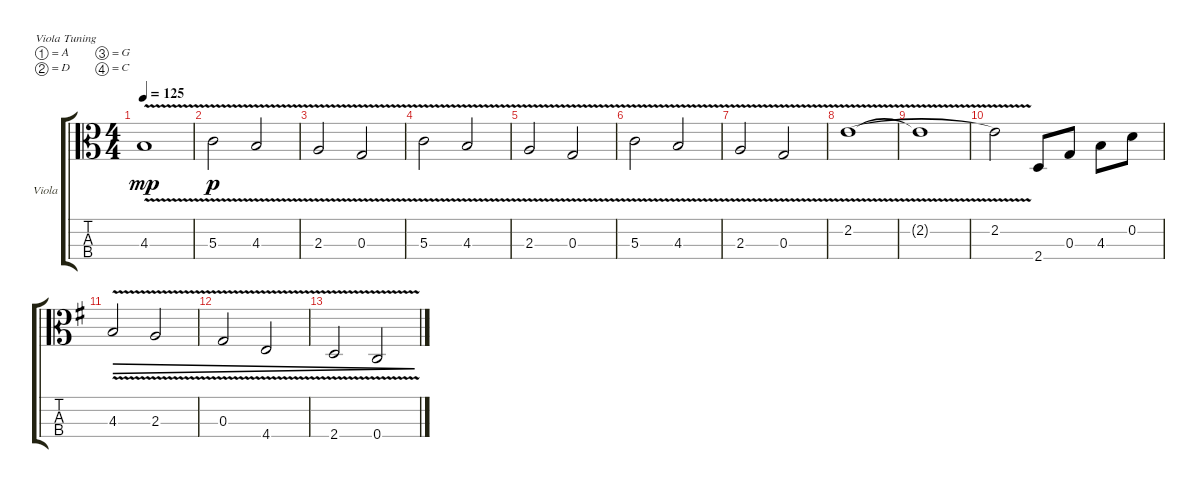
\defaultSystemsLayout 4
\bracketExtendMode groupsimilarinstruments
\firstSystemTrackNameOrientation horizontal
\otherSystemsTrackNameOrientation horizontal
\track ("Viola" "Viola") {instrument viola}
\staff {score tabs}
\tuning (A4 D4 G3 C3)
\ts (4 4)
\tempo 125
\clef c3
\scale
0.333333
\ks c
4.3{v}.1{dy mp} |
\scale
0.333333 5.3{v}.2{dy p} 4.3{v}.2 |
\scale
0.333333 2.3{v}.2 0.3{v}.2 |
\scale
0.333333 5.3{v}.2 4.3{v}.2 |
\scale
0.333333 2.3{v}.2 0.3{v}.2 |
\scale
0.333333 5.3{v}.2 4.3{v}.2 |
\scale
0.333333 2.3{v}.2 0.3{v}.2 |
\scale
0.333333 2.2{v}.1{legatoorigin} |
\scale
0.333333 2.2{v t}.1{legatoorigin} |
\scale
0.333333 2.2{v}.2 2.4.8 0.3.8 4.3.8 0.2.8 |
\scale
0.333333
\ks g
4.3{v}.2{dec} 2.3{v}.2{dec} |
\scale
0.333333 0.3{v}.2{dec} 4.4{v}.2{dec} |
\scale
0.333333 2.4{v}.2{dec} 0.4{v}.2{dec} |
\scale
0.333333 |
\scale
0.333333
